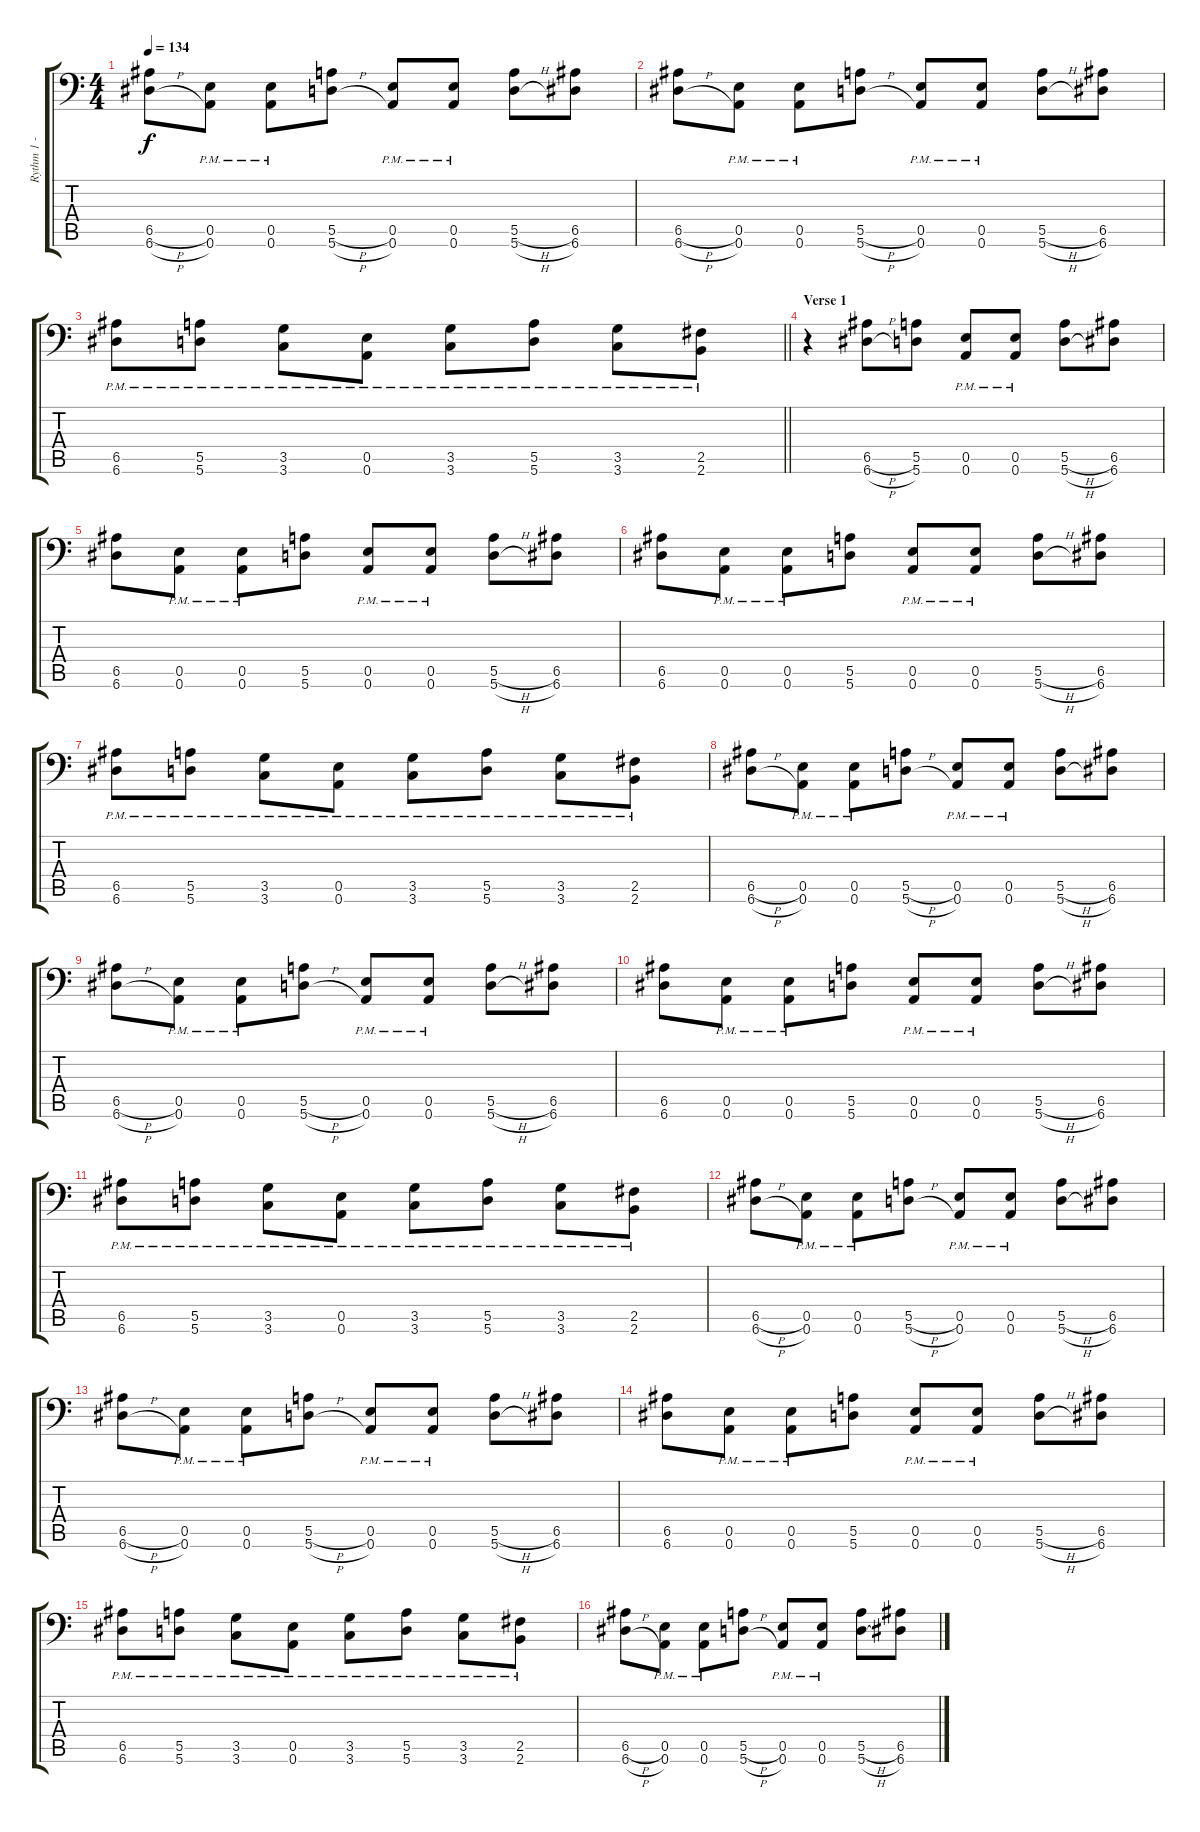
\track ("Rythm 1 - James" "Rythm 1 - ") {instrument distortionguitar}
\staff {score tabs}
\tuning (B3 Gb3 D3 A2 E2 A1) {hide}
\ts (4 4)
\tempo 134
\clef f4
\ks c
(6.5{h} 6.6{h}).8{dy f} (0.5{pm} 0.6{pm}).8 (0.5{pm} 0.6{pm}).8 (5.5{h} 5.6{h}).8 (0.5{pm} 0.6{pm}).8 (0.5{pm} 0.6{pm}).8 (5.5{h} 5.6{h}).8 (6.5 6.6).8 |
(6.5{h} 6.6{h}).8 (0.5{pm} 0.6{pm}).8 (0.5{pm} 0.6{pm}).8 (5.5{h} 5.6{h}).8 (0.5{pm} 0.6{pm}).8 (0.5{pm} 0.6{pm}).8 (5.5{h} 5.6{h}).8 (6.5 6.6).8 |
\barLineRight lightlight
(6.5{pm} 6.6{pm}).8 (5.5{pm} 5.6{pm}).8 (3.5{pm} 3.6{pm}).8 (0.5{pm} 0.6{pm}).8 (3.5{pm} 3.6{pm}).8 (5.5{pm} 5.6{pm}).8 (3.5{pm} 3.6{pm}).8 (2.5{pm} 2.6{pm}).8 |
\section ("" "Verse 1")
r.4 (6.5{h} 6.6{h}).8 (5.5 5.6).8 (0.5{pm} 0.6{pm}).8 (0.5{pm} 0.6{pm}).8 (5.5{h} 5.6{h}).8 (6.5 6.6).8 |
(6.5 6.6).8 (0.5{pm} 0.6{pm}).8 (0.5{pm} 0.6{pm}).8 (5.5 5.6).8 (0.5{pm} 0.6{pm}).8 (0.5{pm} 0.6{pm}).8 (5.5{h} 5.6{h}).8 (6.5 6.6).8 |
(6.5 6.6).8 (0.5{pm} 0.6{pm}).8 (0.5{pm} 0.6{pm}).8 (5.5 5.6).8 (0.5{pm} 0.6{pm}).8 (0.5{pm} 0.6{pm}).8 (5.5{h} 5.6{h}).8 (6.5 6.6).8 |
(6.5{pm} 6.6{pm}).8 (5.5{pm} 5.6{pm}).8 (3.5{pm} 3.6{pm}).8 (0.5{pm} 0.6{pm}).8 (3.5{pm} 3.6{pm}).8 (5.5{pm} 5.6{pm}).8 (3.5{pm} 3.6{pm}).8 (2.5{pm} 2.6{pm}).8 |
(6.5{h} 6.6{h}).8 (0.5{pm} 0.6{pm}).8 (0.5{pm} 0.6{pm}).8 (5.5{h} 5.6{h}).8 (0.5{pm} 0.6{pm}).8 (0.5{pm} 0.6{pm}).8 (5.5{h} 5.6{h}).8 (6.5 6.6).8 |
(6.5{h} 6.6{h}).8 (0.5{pm} 0.6{pm}).8 (0.5{pm} 0.6{pm}).8 (5.5{h} 5.6{h}).8 (0.5{pm} 0.6{pm}).8 (0.5{pm} 0.6{pm}).8 (5.5{h} 5.6{h}).8 (6.5 6.6).8 |
(6.5 6.6).8 (0.5{pm} 0.6{pm}).8 (0.5{pm} 0.6{pm}).8 (5.5 5.6).8 (0.5{pm} 0.6{pm}).8 (0.5{pm} 0.6{pm}).8 (5.5{h} 5.6{h}).8 (6.5 6.6).8 |
(6.5{pm} 6.6{pm}).8 (5.5{pm} 5.6{pm}).8 (3.5{pm} 3.6{pm}).8 (0.5{pm} 0.6{pm}).8 (3.5{pm} 3.6{pm}).8 (5.5{pm} 5.6{pm}).8 (3.5{pm} 3.6{pm}).8 (2.5{pm} 2.6{pm}).8 |
(6.5{h} 6.6{h}).8 (0.5{pm} 0.6{pm}).8 (0.5{pm} 0.6{pm}).8 (5.5{h} 5.6{h}).8 (0.5{pm} 0.6{pm}).8 (0.5{pm} 0.6{pm}).8 (5.5{h} 5.6{h}).8 (6.5 6.6).8 |
(6.5{h} 6.6{h}).8 (0.5{pm} 0.6{pm}).8 (0.5{pm} 0.6{pm}).8 (5.5{h} 5.6{h}).8 (0.5{pm} 0.6{pm}).8 (0.5{pm} 0.6{pm}).8 (5.5{h} 5.6{h}).8 (6.5 6.6).8 |
(6.5 6.6).8 (0.5{pm} 0.6{pm}).8 (0.5{pm} 0.6{pm}).8 (5.5 5.6).8 (0.5{pm} 0.6{pm}).8 (0.5{pm} 0.6{pm}).8 (5.5{h} 5.6{h}).8 (6.5 6.6).8 |
(6.5{pm} 6.6{pm}).8 (5.5{pm} 5.6{pm}).8 (3.5{pm} 3.6{pm}).8 (0.5{pm} 0.6{pm}).8 (3.5{pm} 3.6{pm}).8 (5.5{pm} 5.6{pm}).8 (3.5{pm} 3.6{pm}).8 (2.5{pm} 2.6{pm}).8 |
(6.5{h} 6.6{h}).8 (0.5{pm} 0.6{pm}).8 (0.5{pm} 0.6{pm}).8 (5.5{h} 5.6{h}).8 (0.5{pm} 0.6{pm}).8 (0.5{pm} 0.6{pm}).8 (5.5{h} 5.6{h}).8 (6.5 6.6).8
